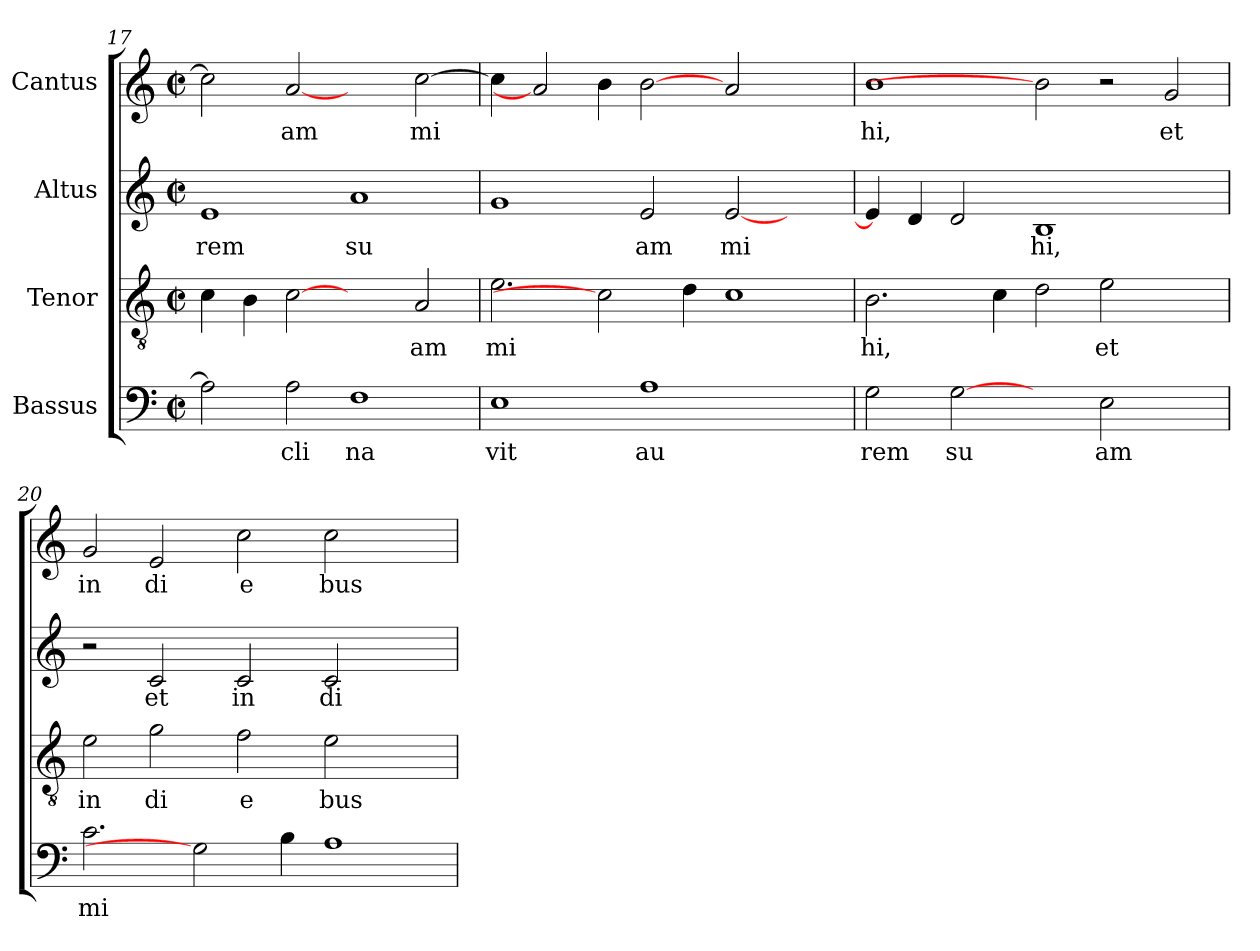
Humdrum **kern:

**kern	**text	**kern	**text	**kern	**text	**kern	**text
*part4	*part4	*part3	*part3	*part2	*part2	*part1	*part1
*staff4	*staff4	*staff3	*staff3	*staff2	*staff2	*staff1	*staff1
*I"Bassus	*	*I"Tenor	*	*I"Altus	*	*I"Cantus	*
*clefF4	*	*clefGv2	*	*clefG2	*	*clefG2	*
*M2/2	*	*M2/2	*	*M2/2	*	*M2/2	*
*met(c|)	*	*met(c|)	*	*met(c|)	*	*met(c|)	*
=17	=17	=17	=17	=17	=17	=17	=17
!	!	!	!	!	!LO:LY:b:cj	!	!
2A\]	.	4c\	.	1e	rem	2cc\]	.
.	.	4B\	.	.	.	.	.
!	!LO:LY:b:cj	!	!	!	!	!	!LO:LY:b:cj
2A\	cli	[2c	.	.	.	[2a	am
!	!LO:LY:b:cj	!	!	!	!LO:LY:b:cj	!	!
1F	na	2ryy	.	1a	su	2ryy	.
!	!	!	!LO:LY:b:cj	!	!	!	!LO:LY:b
.	.	2A/	am	.	.	[>2cc\	mi
=18	=18	=18	=18	=18	=18	=18	=18
!	!LO:LY:b:cj	!	!LO:LY:b	!	!	!	!
1E	vit	2.e\	mi	1g	.	4cc\]	.
.	.	.	.	.	.	2a]	.
.	.	2c]	.	.	.	4b\	.
!	!LO:LY:b:cj	!	!	!	!LO:LY:b:cj	!	!
1A	au	.	.	2e/	am	[2b	.
.	.	4d\	.	.	.	.	.
!	!	!	!	!	!LO:LY:b	!	!
.	.	1c	.	[<2e/	mi	2a/	.
2ryy	.	.	.	2ryy	.	2ryy	.
=19	=19	=19	=19	=19	=19	=19	=19
!	!LO:LY:b:cj	!	!LO:LY:b:cj	!	!	!	!LO:LY:b:cj
2G\	rem	2.B\	hi,	4e/]	.	1b	hi,
.	.	.	.	4d/	.	.	.
!	!LO:LY:b:cj	!	!	!	!	!	!
[2G	su	.	.	2d/	.	.	.
.	.	4c\	.	.	.	.	.
!	!	!	!	!	!LO:LY:b:cj	!	!
2ryy	.	2d\	.	1B	hi,	2b]	.
!	!LO:LY:b:cj	!	!LO:LY:b:cj	!	!	!	!
2E\	am	2e\	et	.	.	2r	.
!	!	!	!	!	!	!	!LO:LY:b:cj
2ryy	.	2ryy	.	2ryy	.	2g/	et
=20	=20	=20	=20	=20	=20	=20	=20
!	!LO:LY:b	!	!LO:LY:b:cj	!	!	!	!LO:LY:b:cj
2.c\	mi	2e\	in	2r	.	2g/	in
!	!	!	!LO:LY:b:cj	!	!LO:LY:b:cj	!	!LO:LY:b:cj
.	.	2g\	di	2c/	et	2e/	di
2G]	.	.	.	.	.	.	.
!	!	!	!LO:LY:b:cj	!	!LO:LY:b:cj	!	!LO:LY:b:cj
.	.	2f\	e	2c/	in	2cc\	e
4B\	.	.	.	.	.	.	.
!	!	!	!LO:LY:b:cj	!	!LO:LY:b:cj	!	!LO:LY:b:cj
1A	.	2e\	bus	2c/	di	2cc\	bus
.	.	2ryy	.	2ryy	.	2ryy	.
=	=	=	=	=	=	=	=
*-	*-	*-	*-	*-	*-	*-	*-
